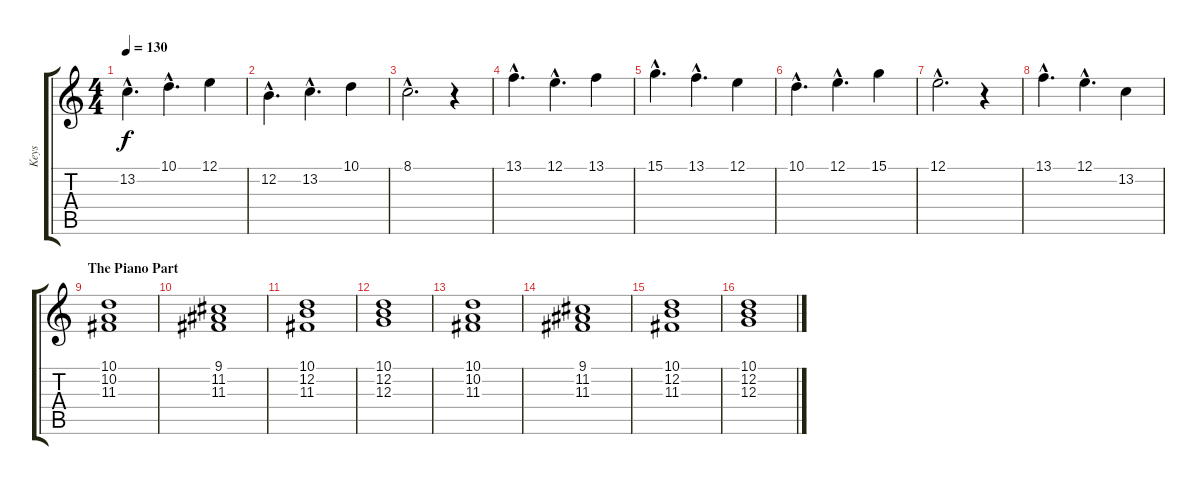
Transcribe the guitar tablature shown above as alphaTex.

\track ("Keys" "Keys") {instrument lead2sawtooth}
\staff {score tabs}
\tuning (E4 B3 G3 D3 A2 E2) {hide}
\ts (4 4)
\tempo 130
\clef g2
\ks c
13.2{hac}.4{d dy f} 10.1{hac}.4{d} 12.1.4 |
12.2{hac}.4{d} 13.2{hac}.4{d} 10.1.4 |
8.1{hac}.2{d} r.4 |
13.1{hac}.4{d} 12.1{hac}.4{d} 13.1.4 |
15.1{hac}.4{d} 13.1{hac}.4{d} 12.1.4 |
10.1{hac}.4{d} 12.1{hac}.4{d} 15.1.4 |
12.1{hac}.2{d} r.4 |
13.1{hac}.4{d} 12.1{hac}.4{d} 13.2.4 |
\section ("" "The Piano Part")
(10.1 10.2 11.3).1{instrument acousticgrandpiano} |
(9.1 11.2 11.3).1 |
(10.1 12.2 11.3).1 |
(10.1 12.2 12.3).1 |
(10.1 10.2 11.3).1{instrument acousticgrandpiano} |
(9.1 11.2 11.3).1 |
(10.1 12.2 11.3).1 |
(10.1 12.2 12.3).1
